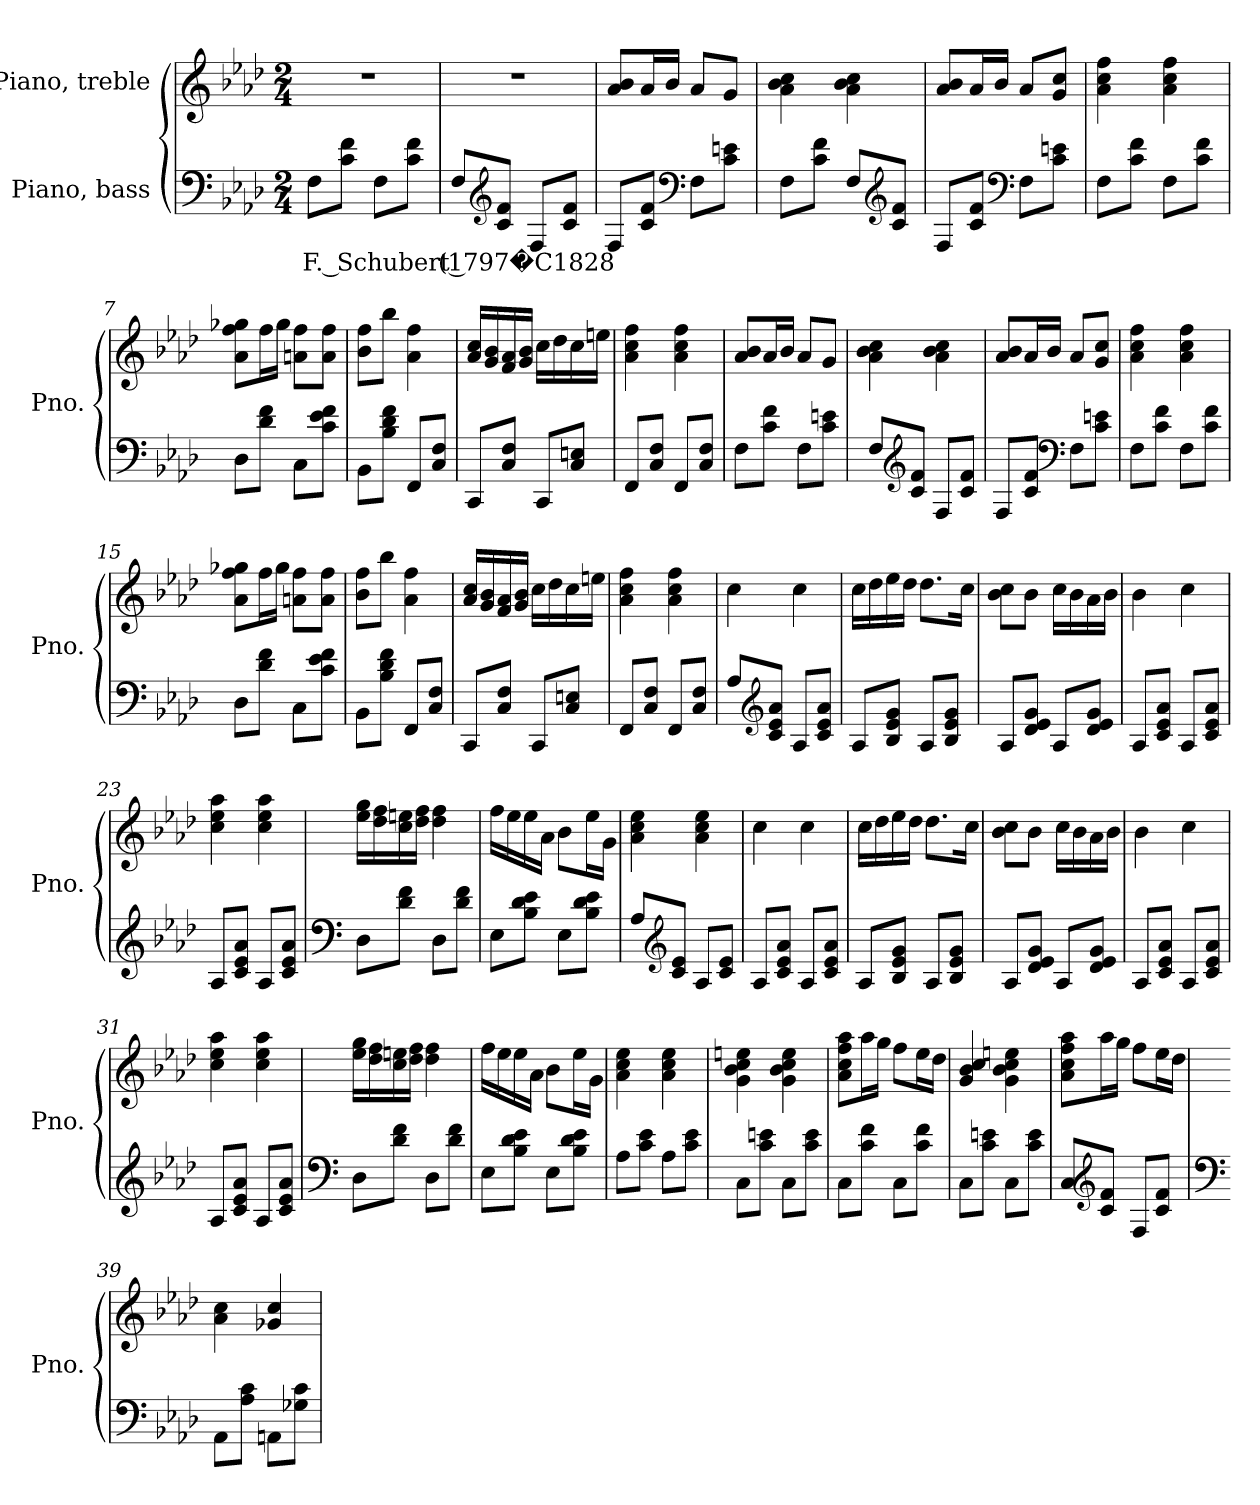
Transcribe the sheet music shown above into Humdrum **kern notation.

**kern	**text	**kern
*part2	*part2	*part1
*staff2	*staff2	*staff1
*I"Piano, bass	*	*I"Piano, treble
*I'Pno.	*	*I'Pno.
*clefF4	*	*clefG2
*k[b-e-a-d-]	*	*k[b-e-a-d-]
*M2/4	*	*M2/4
*MM80	*	*MM80
=1	=1	=1
!	!LO:LY:b	!
8F\L	F. Schubert (1797�C1828	2r
8c\ 8f\J	.	.
8F\L	.	.
8c\ 8f\J	.	.
=2	=2	=2
8F/L	.	2r
*clefG2	*	*
8c/ 8f/J	.	.
8F/L	.	.
8c/ 8f/J	.	.
=3	=3	=3
8F/L	.	8a-/ 8b-/L
8c/ 8f/J	.	16a-/L
.	.	16b-/JJ
*clefF4	*	*
8F\L	.	8a-/L
8c\ 8en\J	.	8g/J
!!LO:LB:g=z
=4	=4	=4
8F\L	.	4a-\ 4b-\ 4cc\
8c\ 8f\J	.	.
8F/L	.	4a-\ 4b-\ 4cc\
*clefG2	*	*
8c/ 8f/J	.	.
=5	=5	=5
8F/L	.	8a-/ 8b-/L
8c/ 8f/J	.	16a-/L
.	.	16b-/JJ
*clefF4	*	*
8F\L	.	8a-/L
8c\ 8en\J	.	8g/ 8cc/J
=6	=6	=6
8F\L	.	4a-\ 4cc\ 4ff\
8c\ 8f\J	.	.
8F\L	.	4a-\ 4cc\ 4ff\
8c\ 8f\J	.	.
=7	=7	=7
8D-\L	.	8a-\ 8ff\ 8gg-X\L
8d-\ 8f\J	.	16ff\L
.	.	16gg-\JJ
8C\L	.	8an\ 8ff\L
8c\ 8e-\ 8f\J	.	8a\ 8ff\J
=8	=8	=8
8BB-\L	.	8b-\ 8ff\L
8B-\ 8d-\ 8f\J	.	8bb-\J
8FF/L	.	4a-\ 4ff\
8C/ 8F/J	.	.
=9	=9	=9
8CC/L	.	16a-/ 16cc/LL
.	.	16g/ 16b-/
8C/ 8F/J	.	16f/ 16a-/
.	.	16g/ 16b-/JJ
8CC/L	.	16cc\LL
.	.	16dd-\
8C/ 8En/J	.	16cc\
.	.	16een\JJ
!!LO:LB:g=z
=10	=10	=10
8FF/L	.	4a-\ 4cc\ 4ff\
8C/ 8F/J	.	.
8FF/L	.	4a-\ 4cc\ 4ff\
8C/ 8F/J	.	.
=11	=11	=11
8F\L	.	8a-/ 8b-/L
8c\ 8f\J	.	16a-/L
.	.	16b-/JJ
8F\L	.	8a-/L
8c\ 8en\J	.	8g/J
=12	=12	=12
8F/L	.	4a-\ 4b-\ 4cc\
*clefG2	*	*
8c/ 8f/J	.	.
8F/L	.	4a-\ 4b-\ 4cc\
8c/ 8f/J	.	.
=13	=13	=13
8F/L	.	8a-/ 8b-/L
8c/ 8f/J	.	16a-/L
.	.	16b-/JJ
*clefF4	*	*
8F\L	.	8a-/L
8c\ 8en\J	.	8g/ 8cc/J
=14	=14	=14
8F\L	.	4a-\ 4cc\ 4ff\
8c\ 8f\J	.	.
8F\L	.	4a-\ 4cc\ 4ff\
8c\ 8f\J	.	.
=15	=15	=15
8D-\L	.	8a-\ 8ff\ 8gg-X\L
8d-\ 8f\J	.	16ff\L
.	.	16gg-\JJ
8C\L	.	8an\ 8ff\L
8c\ 8e-\ 8f\J	.	8a\ 8ff\J
!!LO:LB:g=z
=16	=16	=16
8BB-\L	.	8b-\ 8ff\L
8B-\ 8d-\ 8f\J	.	8bb-\J
8FF/L	.	4a-\ 4ff\
8C/ 8F/J	.	.
=17	=17	=17
8CC/L	.	16a-/ 16cc/LL
.	.	16g/ 16b-/
8C/ 8F/J	.	16f/ 16a-/
.	.	16g/ 16b-/JJ
8CC/L	.	16cc\LL
.	.	16dd-\
8C/ 8En/J	.	16cc\
.	.	16een\JJ
=18	=18	=18
8FF/L	.	4a-\ 4cc\ 4ff\
8C/ 8F/J	.	.
8FF/L	.	4a-\ 4cc\ 4ff\
8C/ 8F/J	.	.
=19	=19	=19
8A-/L	.	4cc\
*clefG2	*	*
8c/ 8e-/ 8a-/J	.	.
8A-/L	.	4cc\
8c/ 8e-/ 8a-/J	.	.
=20	=20	=20
8A-/L	.	16cc\LL
.	.	16dd-\
8B-/ 8e-/ 8g/J	.	16ee-\
.	.	16dd-\JJ
8A-/L	.	8.dd-\L
8B-/ 8e-/ 8g/J	.	.
.	.	16cc\Jk
=21	=21	=21
8A-/L	.	8b-\ 8cc\L
8d-/ 8e-/ 8g/J	.	8b-\J
8A-/L	.	16cc\LL
.	.	16b-\
8d-/ 8e-/ 8g/J	.	16a-\
.	.	16b-\JJ
!!LO:LB:g=z
=22	=22	=22
8A-/L	.	4b-\
8c/ 8e-/ 8a-/J	.	.
8A-/L	.	4cc\
8c/ 8e-/ 8a-/J	.	.
=23	=23	=23
8A-/L	.	4cc\ 4ee-\ 4aa-\
8c/ 8e-/ 8a-/J	.	.
8A-/L	.	4cc\ 4ee-\ 4aa-\
8c/ 8e-/ 8a-/J	.	.
=24	=24	=24
*clefF4	*	*
8D-\L	.	16ee-\ 16gg\LL
.	.	16dd-\ 16ff\
8d-\ 8f\J	.	16cc\ 16een\
.	.	16dd-\ 16ff\JJ
8D-\L	.	4dd-\ 4ff\
8d-\ 8f\J	.	.
=25	=25	=25
8E-\L	.	16ff\LL
.	.	16ee-\
8B-\ 8d-\ 8e-\J	.	16ee-\
.	.	16a-\JJ
8E-\L	.	8b-\L
8B-\ 8d-\ 8e-\J	.	16ee-\L
.	.	16g\JJ
=26	=26	=26
8A-/L	.	4a-\ 4cc\ 4ee-\
*clefG2	*	*
8c/ 8e-/J	.	.
8A-/L	.	4a-\ 4cc\ 4ee-\
8c/ 8e-/J	.	.
!!LO:LB:g=z
=27	=27	=27
8A-/L	.	4cc\
8c/ 8e-/ 8a-/J	.	.
8A-/L	.	4cc\
8c/ 8e-/ 8a-/J	.	.
=28	=28	=28
8A-/L	.	16cc\LL
.	.	16dd-\
8B-/ 8e-/ 8g/J	.	16ee-\
.	.	16dd-\JJ
8A-/L	.	8.dd-\L
8B-/ 8e-/ 8g/J	.	.
.	.	16cc\Jk
=29	=29	=29
8A-/L	.	8b-\ 8cc\L
8d-/ 8e-/ 8g/J	.	8b-\J
8A-/L	.	16cc\LL
.	.	16b-\
8d-/ 8e-/ 8g/J	.	16a-\
.	.	16b-\JJ
=30	=30	=30
8A-/L	.	4b-\
8c/ 8e-/ 8a-/J	.	.
8A-/L	.	4cc\
8c/ 8e-/ 8a-/J	.	.
=31	=31	=31
8A-/L	.	4cc\ 4ee-\ 4aa-\
8c/ 8e-/ 8a-/J	.	.
8A-/L	.	4cc\ 4ee-\ 4aa-\
8c/ 8e-/ 8a-/J	.	.
=32	=32	=32
*clefF4	*	*
8D-\L	.	16ee-\ 16gg\LL
.	.	16dd-\ 16ff\
8d-\ 8f\J	.	16cc\ 16een\
.	.	16dd-\ 16ff\JJ
8D-\L	.	4dd-\ 4ff\
8d-\ 8f\J	.	.
!!LO:PB:g=z
=33	=33	=33
8E-\L	.	16ff\LL
.	.	16ee-\
8B-\ 8d-\ 8e-\J	.	16ee-\
.	.	16a-\JJ
8E-\L	.	8b-\L
8B-\ 8d-\ 8e-\J	.	16ee-\L
.	.	16g\JJ
=34	=34	=34
8A-\L	.	4a-\ 4cc\ 4ee-\
8c\ 8e-\J	.	.
8A-\L	.	4a-\ 4cc\ 4ee-\
8c\ 8e-\J	.	.
=35	=35	=35
8C\L	.	4g\ 4b-\ 4cc\ 4een\
8c\ 8en\J	.	.
8C\L	.	4g\ 4b-\ 4cc\ 4ee\
8c\ 8e\J	.	.
=36	=36	=36
8C\L	.	8a-\ 8cc\ 8ff\ 8aa-\L
8c\ 8f\J	.	16aa-\L
.	.	16gg\JJ
8C\L	.	8ff\L
8c\ 8f\J	.	16ee-\L
.	.	16dd-\JJ
=37	=37	=37
8C\L	.	4g/ 4b-/ 4cc/
8c\ 8en\J	.	.
8C\L	.	4g\ 4b-\ 4cc\ 4een\
8c\ 8e\J	.	.
=38	=38	=38
8C/L	.	8a-\ 8cc\ 8ff\ 8aa-\L
*clefG2	*	*
8c/ 8f/J	.	16aa-\L
.	.	16gg\JJ
8F/L	.	8ff\L
8c/ 8f/J	.	16ee-\L
.	.	16dd-\JJ
!!LO:LB:g=z
=39	=39	=39
*clefF4	*	*
8AA-\L	.	4a-\ 4cc\
8A-\ 8c\J	.	.
8AAn\L	.	4g-X/ 4cc/
8G-X\ 8c\J	.	.
=	=	=
*-	*-	*-
